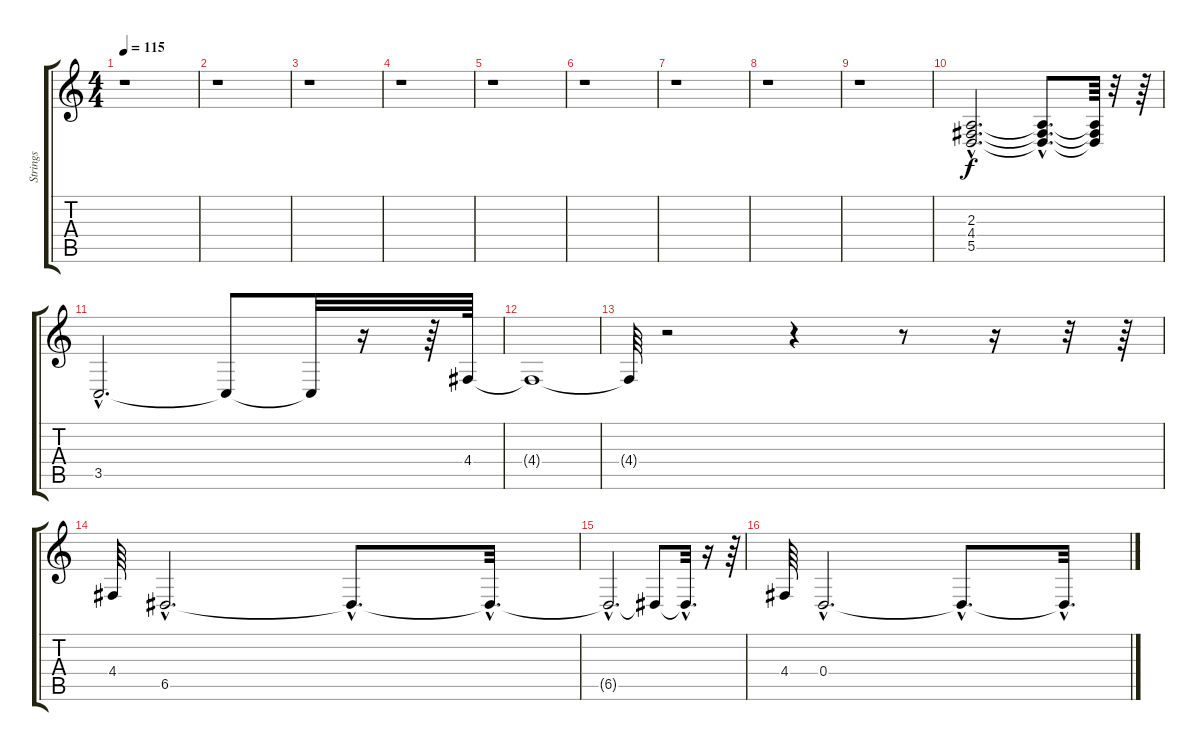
\track ("Strings             " "Strings   ") {instrument acousticgrandpiano}
\staff {score tabs}
\tuning (E4 B3 G3 D3 A2 E2) {hide}
\ts (4 4)
\tempo 115
\clef g2
\ks c
r.1{dy f} |
r.1 |
r.1 |
r.1 |
r.1 |
r.1 |
r.1 |
r.1 |
r.1 |
(2.3{hac} 4.4{hac} 5.5{hac}).2{d} (2.3{hac t} 4.4{hac t} 5.5{hac t}).8{d} (2.3{t} 4.4{t} 5.5{t}).64 r.32 r.64 |
3.5{hac}.2{d} 3.5{t}.8 3.5{t}.32 r.16 r.64 4.4.64 |
4.4{t}.1 |
4.4{t}.64 r.2 r.4 r.8 r.16 r.32 r.64 |
4.4.64 6.5{hac}.2{d} 6.5{hac t}.8{d} 6.5{hac t}.32{d} |
6.5{hac t}.2{d} 6.5{t}.8 6.5{hac t}.32{d} r.16 r.64 |
4.4.64 0.4{hac}.2{d} 0.4{hac t}.8{d} 0.4{hac t}.32{d}
